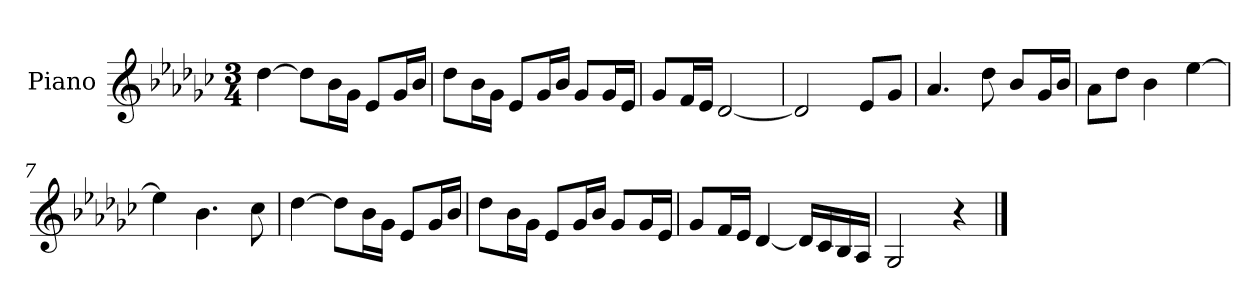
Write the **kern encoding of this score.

**kern
*part1
*staff1
*I"Piano
*I'Pno
*clefG2
*k[b-e-a-d-g-c-]
*M3/4
=1
[4dd-\
8dd-\L]
16b-\L
16g-\JJ
8e-/L
16g-/L
16b-/JJ
=2
8dd-\L
16b-\L
16g-\JJ
8e-/L
16g-/L
16b-/JJ
8g-/L
16g-/L
16e-/JJ
=3
8g-/L
16f/L
16e-/JJ
[2d-/
=4
2d-/]
8e-/L
8g-/J
=5
4.a-/
8dd-\
8b-/L
16g-/L
16b-/JJ
=6
8a-\L
8dd-\J
4b-\
[4ee-\
=7
4ee-\]
4.b-\
8cc-\
=8
[4dd-\
8dd-\L]
16b-\L
16g-\JJ
8e-/L
16g-/L
16b-/JJ
=9
8dd-\L
16b-\L
16g-\JJ
8e-/L
16g-/L
16b-/JJ
8g-/L
16g-/L
16e-/JJ
=10
8g-/L
16f/L
16e-/JJ
[4d-/
16d-/LL]
16c-/
16B-/
16A-/JJ
=11
2G-/
4r
==
*-
